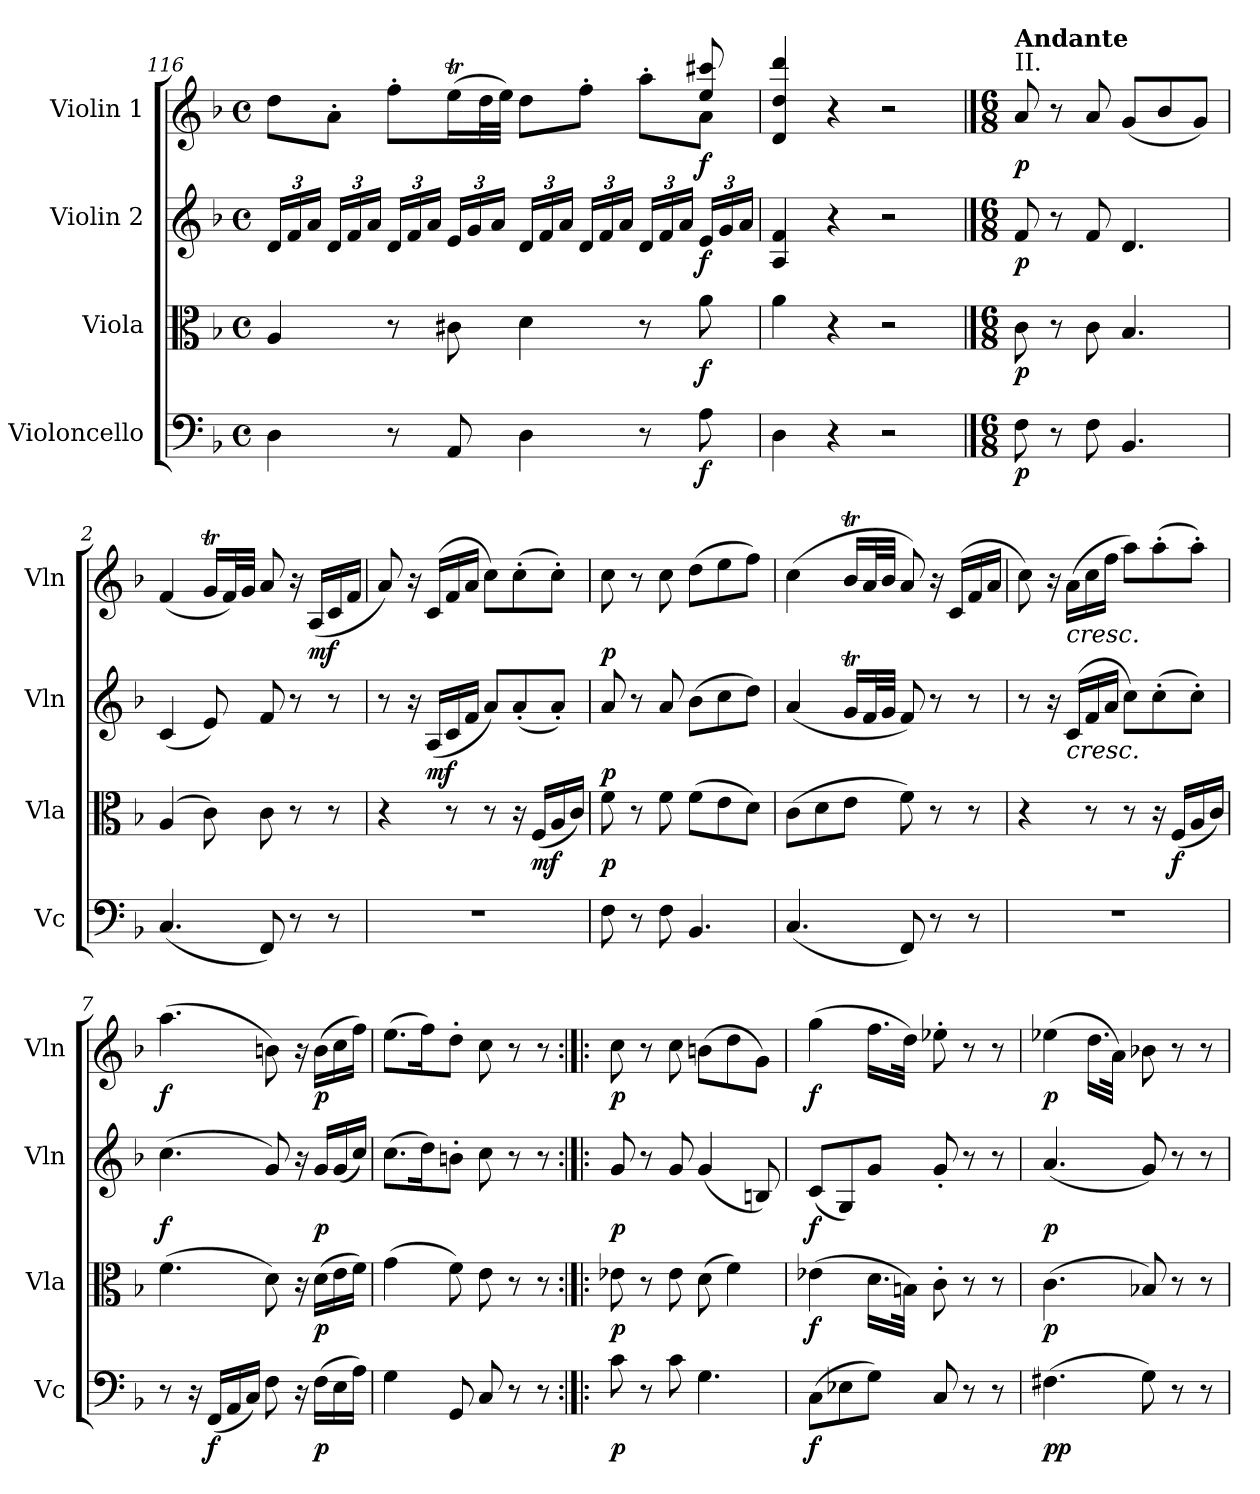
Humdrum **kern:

**kern	**dynam	**kern	**dynam	**kern	**dynam	**kern	**dynam
*part4	*part4	*part3	*part3	*part2	*part2	*part1	*part1
*staff4	*staff4	*staff3	*staff3	*staff2	*staff2	*staff1	*staff1
*I"Violoncello	*	*I"Viola	*	*I"Violin 2	*	*I"Violin 1	*
*I'Vc	*	*I'Vla	*	*I'Vln	*	*I'Vln	*
!!LO:LB:g=z
*clefF4	*	*clefC3	*	*clefG2	*	*clefG2	*
*k[b-]	*	*k[b-]	*	*k[b-]	*	*k[b-]	*
*M4/4	*	*M4/4	*	*M4/4	*	*M4/4	*
*met(c)	*	*met(c)	*	*met(c)	*	*met(c)	*
*	*	*	*	*Xbrackettup	*	*	*
=116	=116	=116	=116	=116	=116	=116	=116
*	*	*	*	*	*	*^	*
4D\	.	4A/	.	24d/LL	.	8dd\L	2.ryy	.
.	.	.	.	24f/	.	.	.	.
.	.	.	.	24a/JJ	.	.	.	.
.	.	.	.	24d/LL	.	8a'\J	.	.
.	.	.	.	24f/	.	.	.	.
.	.	.	.	24a/JJ	.	.	.	.
8r	.	8r	.	24d/LL	.	8ff'\L	.	.
.	.	.	.	24f/	.	.	.	.
.	.	.	.	24a/JJ	.	.	.	.
8AA/	.	8c#X\	.	24e/LL	.	(16eet\L	.	.
.	.	.	.	24g/	.	.	.	.
.	.	.	.	.	.	32dd\L	.	.
.	.	.	.	24a/JJ	.	.	.	.
.	.	.	.	.	.	32ee\JJJ)	.	.
4D\	.	4d\	.	24d/LL	.	8dd\L	.	.
.	.	.	.	24f/	.	.	.	.
.	.	.	.	24a/JJ	.	.	.	.
.	.	.	.	24d/LL	.	8ff'\J	.	.
.	.	.	.	24f/	.	.	.	.
.	.	.	.	24a/JJ	.	.	.	.
8r	.	8r	.	24d/LL	.	8ryy	8aa'>\L	.
.	.	.	.	24f/	.	.	.	.
.	.	.	.	24a/JJ	.	.	.	.
!	!LO:DY:b	!	!LO:DY:b	!	!LO:DY:b	!	!	!LO:DY:b
8A\	f	8a\	f	24e/LL	f	8ee/ 8ccc#X/	8a\J	f
.	.	.	.	24g/	.	.	.	.
.	.	.	.	24a/JJ	.	.	.	.
*	*	*	*	*	*	*v	*v	*
=117	=117	=117	=117	=117	=117	=117	=117
4D\	.	4a\	.	4A/ 4f/	.	4d/ 4dd/ 4ddd/	.
4r	.	4r	.	4r	.	4r	.
2r	.	2r	.	2r	.	2r	.
!!LO:PB:g=z
==1	==1	==1	==1	==1	==1	==1	==1
*M6/8	*	*M6/8	*	*M6/8	*	*M6/8	*
!	!	!	!	!	!	!LO:TX:a:t=II.	!
!	!	!	!	!	!	!LO:TX:a:B:t=Andante	!
!	!LO:DY:b	!	!LO:DY:b	!	!LO:DY:b	!	!LO:DY:b
8F\	p	8c\	p	8f/	p	8a/	p
8r	.	8r	.	8r	.	8r	.
8F\	.	8c\	.	8f/	.	8a/	.
4.BB-/	.	4.B-/	.	4.d/	.	(<8g/L	.
.	.	.	.	.	.	8b-/	.
.	.	.	.	.	.	8g/J)	.
=2	=2	=2	=2	=2	=2	=2	=2
(<4.C/	.	(>4A/	.	(4c/	.	(<4f/	.
.	.	8c\)	.	8e/)	.	16gT/LL	.
.	.	.	.	.	.	32f/L)	.
.	.	.	.	.	.	32g/JJJ	.
8FF/)	.	8c\	.	8f/	.	8a/	.
8r	.	8r	.	8r	.	16r	.
!	!	!	!	!	!	!	!LO:DY:b
.	.	.	.	.	.	(<16A/LL	mf
8r	.	8r	.	8r	.	16c/	.
.	.	.	.	.	.	16f/JJ	.
=3	=3	=3	=3	=3	=3	=3	=3
2.r	.	4r	.	8r	.	8a/)	.
.	.	.	.	16r	.	16r	.
!	!	!	!	!	!LO:DY:b	!	!
.	.	.	.	(16A/LL	mf	(<16c/LL	.
.	.	8r	.	16c/	.	16f/	.
.	.	.	.	16f/JJ	.	16a/JJ	.
.	.	8r	.	8a/L)	.	8cc\L)	.
.	.	16r	.	(8a'/	.	(8cc'\	.
!	!	!	!LO:DY:b	!	!	!	!
.	.	(<16F/LL	mf	.	.	.	.
.	.	16A/	.	8a'/J)	.	8cc'\J)	.
.	.	16c/JJ)	.	.	.	.	.
=4	=4	=4	=4	=4	=4	=4	=4
!	!	!	!LO:DY:b	!	!LO:DY:b	!	!LO:DY:b
8F\	.	8f\	p	8a/	p	8cc\	p
8r	.	8r	.	8r	.	8r	.
8F\	.	8f\	.	8a/	.	8cc\	.
4.BB-/	.	(>8f\L	.	(8b-\L	.	(>8dd\L	.
.	.	8e\	.	8cc\	.	8ee\	.
.	.	8d\J)	.	8dd\J)	.	8ff\J)	.
=5	=5	=5	=5	=5	=5	=5	=5
(<4.C/	.	(8c\L	.	(4a/	.	(>4cc\	.
.	.	8d\	.	.	.	.	.
.	.	8e\J	.	16gT/LL	.	16b-T/LL	.
.	.	.	.	32f/L	.	32a/L	.
.	.	.	.	32g/JJJ	.	32b-/JJJ	.
8FF/)	.	8f\)	.	8f/)	.	8a/)	.
8r	.	8r	.	8r	.	16r	.
.	.	.	.	.	.	(>16c/LL	.
8r	.	8r	.	8r	.	16f/	.
.	.	.	.	.	.	16a/JJ	.
!!LO:LB:g=z
=6	=6	=6	=6	=6	=6	=6	=6
2.r	.	4r	.	8r	.	8cc\)	.
.	.	.	.	16r	.	16r	.
!	!	!	!	!	!	!LO:TX:b:i:t=cresc.	!
!	!	!	!	!LO:TX:b:i:t=cresc.	!	!	!
.	.	.	.	(16c/LL	.	(16a\LL	.
.	.	8r	.	16f/	.	16cc\	.
.	.	.	.	16a/JJ	.	16ff\JJ	.
.	.	8r	.	8cc\L)	.	8aa\L)	.
.	.	16r	.	(8cc'\	.	(>8aa'\	.
!	!	!	!LO:DY:b	!	!	!	!
.	.	(<16F/LL	f	.	.	.	.
.	.	16A/	.	8cc'\J)	.	8aa'\J)	.
.	.	16c/JJ)	.	.	.	.	.
=7	=7	=7	=7	=7	=7	=7	=7
!	!	!	!	!	!LO:DY:b	!	!LO:DY:b
8r	.	(>4.f\	.	(4.cc\	f	(>4.aa\	f
16r	.	.	.	.	.	.	.
!	!LO:DY:b	!	!	!	!	!	!
(16FF/LL	f	.	.	.	.	.	.
16AA/	.	.	.	.	.	.	.
16C/JJ)	.	.	.	.	.	.	.
8F\	.	8d\)	.	8g/)	.	8bn\)	.
16r	.	16r	.	16r	.	16r	.
!	!LO:DY:b	!	!LO:DY:b	!	!LO:DY:b	!	!LO:DY:b
(16F\LL	p	(>16d\LL	p	16g/LL	p	(>16b\LL	p
16E\	.	16e\	.	(16g/	.	16cc\	.
16A\JJ)	.	16f\JJ)	.	16cc/JJ)	.	16ff\JJ)	.
!!LO:LB:g=z
=8	=8	=8	=8	=8	=8	=8	=8
4G\	.	(>4g\	.	(8.cc\L	.	(>8.ee\L	.
.	.	.	.	16dd\K)	.	16ff\K)	.
8GG/	.	8f\)	.	8bn'\J	.	8dd'\J	.
8C/	.	8e\	.	8cc\	.	8cc\	.
8r	.	8r	.	8r	.	8r	.
8r	.	8r	.	8r	.	8r	.
=9:|!|:	=9:|!|:	=9:|!|:	=9:|!|:	=9:|!|:	=9:|!|:	=9:|!|:	=9:|!|:
!	!LO:DY:b	!	!LO:DY:b	!	!LO:DY:b	!	!LO:DY:b
8c\	p	8e-X\	p	8g/	p	8cc\	p
8r	.	8r	.	8r	.	8r	.
8c\	.	8e-\	.	8g/	.	8cc\	.
4.G\	.	(>8d\	.	(4g/	.	(>8bn\L	.
.	.	4f\)	.	.	.	8dd\	.
.	.	.	.	8Bn/)	.	8g\J)	.
=10	=10	=10	=10	=10	=10	=10	=10
!	!LO:DY:b	!	!LO:DY:b	!	!LO:DY:b	!	!LO:DY:b
(8C\L	f	(>4e-X\	f	(8c/L	f	(>4gg\	f
8E-X\	.	.	.	8G/)	.	.	.
8G\J)	.	16.d\LL	.	8g/J	.	16.ff\LL	.
.	.	32Bn\JJk)	.	.	.	32dd\JJk)	.
8C/	.	8c'\	.	8g'/	.	8ee-X'\	.
8r	.	8r	.	8r	.	8r	.
8r	.	8r	.	8r	.	8r	.
=11	=11	=11	=11	=11	=11	=11	=11
!	!LO:DY:b	!	!	!	!	!	!
!	!LO:DY:n=1:b	!	!LO:DY:b	!	!LO:DY:b	!	!LO:DY:b
(>4.F#X\	p p	(>4.c\	p	(4.a/	p	(>4ee-X\	p
.	.	.	.	.	.	16.dd\LL	.
.	.	.	.	.	.	32a\JJk)	.
8G\)	.	8B-X/)	.	8g/)	.	8b-X\	.
8r	.	8r	.	8r	.	8r	.
8r	.	8r	.	8r	.	8r	.
=	=	=	=	=	=	=	=
*-	*-	*-	*-	*-	*-	*-	*-
